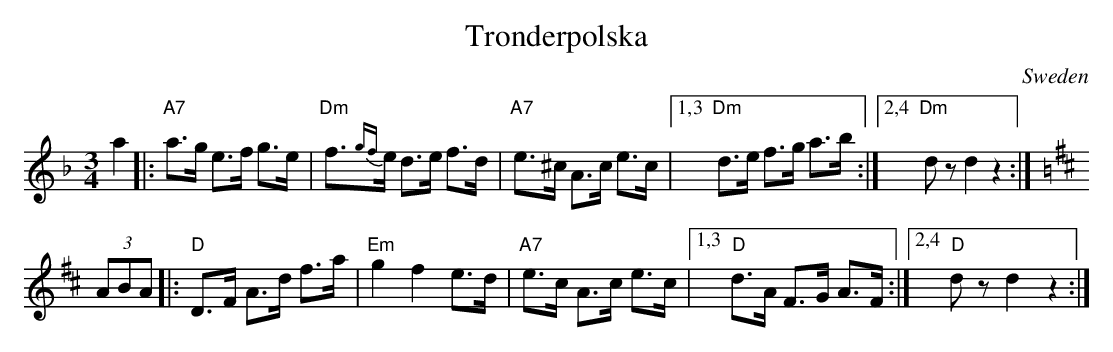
X:1
T: Tr\onderpolska
O: Sweden
M: 3/4
L: 1/8
K: Dm
a2 \
|: "A7"a>g e>f g>e | "Dm"f>{gf}e d>e f>d | "A7"e>^c A>c e>c |1,3 "Dm"d>e f>g a>b :|2,4 "Dm"dz d2 z2 :|
K: D
(3ABA \
|: "D"D>F A>d f>a | "Em"g2 f2 e>d | "A7"e>c A>c e>c |1,3 "D"d>A F>G A>F :|2,4 "D"dz d2 z2 :|
